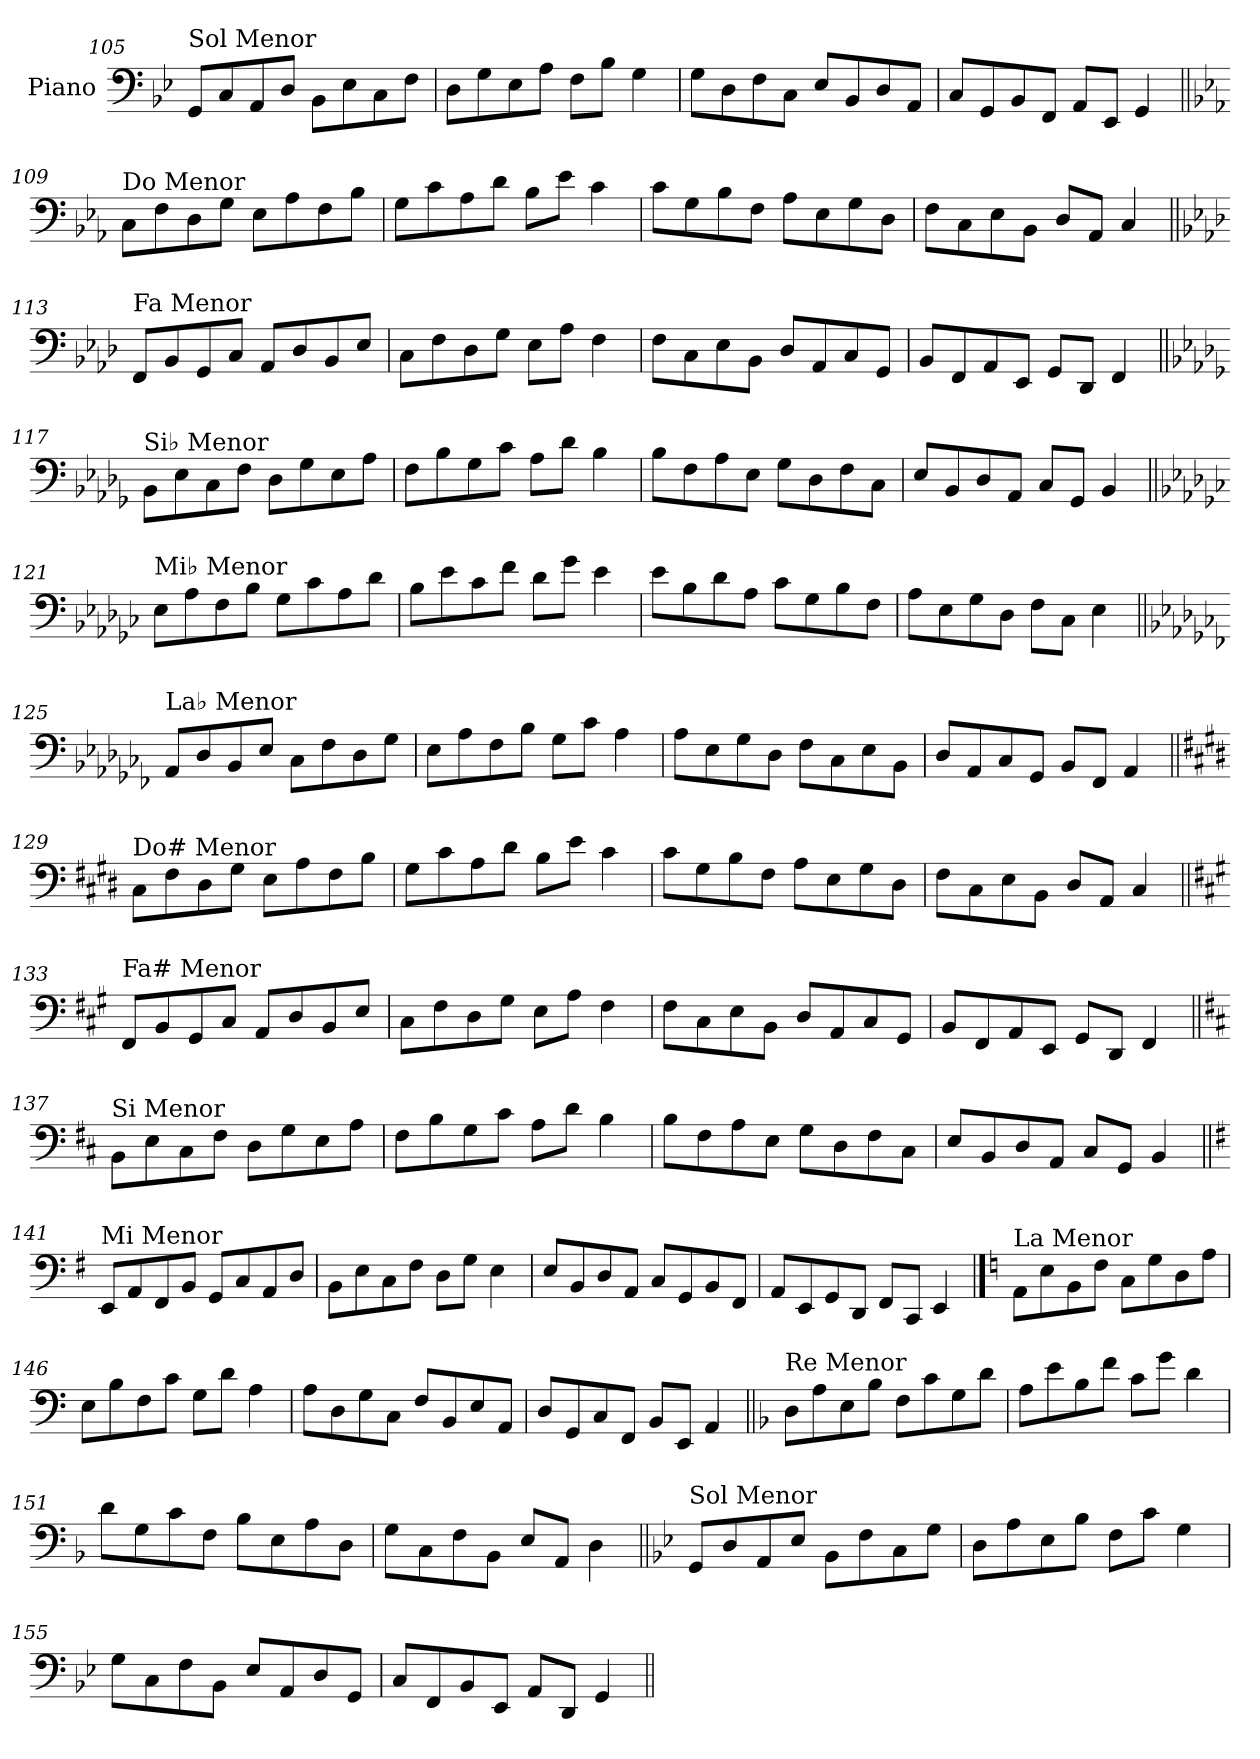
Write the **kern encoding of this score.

**kern
*part1
*staff1
*I"Piano
*I'Pno.
!!LO:LB:g=z
*clefF4
*k[b-e-]
=105
!LO:TX:a:t=Sol Menor
8GG/L
8C/
8AA/
8D/J
8BB-\L
8E-\
8C\
8F\J
=106
8D\L
8G\
8E-\
8A\J
8F\L
8B-\J
4G\
=107
8G\L
8D\
8F\
8C\J
8E-/L
8BB-/
8D/
8AA/J
=108
8C/L
8GG/
8BB-/
8FF/J
8AA/L
8EE-/J
4GG/
!!LO:LB:g=z
=109||
*k[b-e-a-]
!LO:TX:a:t=Do Menor
8C\L
8F\
8D\
8G\J
8E-\L
8A-\
8F\
8B-\J
=110
8G\L
8c\
8A-\
8d\J
8B-\L
8e-\J
4c\
=111
8c\L
8G\
8B-\
8F\J
8A-\L
8E-\
8G\
8D\J
=112
8F\L
8C\
8E-\
8BB-\J
8D/L
8AA-/J
4C/
!!LO:LB:g=z
=113||
*k[b-e-a-d-]
!LO:TX:a:t=Fa Menor
8FF/L
8BB-/
8GG/
8C/J
8AA-/L
8D-/
8BB-/
8E-/J
=114
8C\L
8F\
8D-\
8G\J
8E-\L
8A-\J
4F\
=115
8F\L
8C\
8E-\
8BB-\J
8D-/L
8AA-/
8C/
8GG/J
=116
8BB-/L
8FF/
8AA-/
8EE-/J
8GG/L
8DD-/J
4FF/
!!LO:LB:g=z
=117||
*k[b-e-a-d-g-]
!LO:TX:a:t=Si♭ Menor
8BB-\L
8E-\
8C\
8F\J
8D-\L
8G-\
8E-\
8A-\J
=118
8F\L
8B-\
8G-\
8c\J
8A-\L
8d-\J
4B-\
=119
8B-\L
8F\
8A-\
8E-\J
8G-\L
8D-\
8F\
8C\J
=120
8E-/L
8BB-/
8D-/
8AA-/J
8C/L
8GG-/J
4BB-/
!!LO:LB:g=z
=121||
*k[b-e-a-d-g-c-]
!LO:TX:a:t=Mi♭ Menor
8E-\L
8A-\
8F\
8B-\J
8G-\L
8c-\
8A-\
8d-\J
=122
8B-\L
8e-\
8c-\
8f\J
8d-\L
8g-\J
4e-\
=123
8e-\L
8B-\
8d-\
8A-\J
8c-\L
8G-\
8B-\
8F\J
=124
8A-\L
8E-\
8G-\
8D-\J
8F\L
8C-\J
4E-\
!!LO:LB:g=z
=125||
*k[b-e-a-d-g-c-f-]
!LO:TX:a:t=La♭ Menor
8AA-/L
8D-/
8BB-/
8E-/J
8C-\L
8F-\
8D-\
8G-\J
=126
8E-\L
8A-\
8F-\
8B-\J
8G-\L
8c-\J
4A-\
=127
8A-\L
8E-\
8G-\
8D-\J
8F-\L
8C-\
8E-\
8BB-\J
=128
8D-/L
8AA-/
8C-/
8GG-/J
8BB-/L
8FF-/J
4AA-/
!!LO:LB:g=z
=129||
*k[f#c#g#d#]
!LO:TX:a:t=Do# Menor
8C#\L
8F#\
8D#\
8G#\J
8E\L
8A\
8F#\
8B\J
=130
8G#\L
8c#\
8A\
8d#\J
8B\L
8e\J
4c#\
=131
8c#\L
8G#\
8B\
8F#\J
8A\L
8E\
8G#\
8D#\J
=132
8F#\L
8C#\
8E\
8BB\J
8D#/L
8AA/J
4C#/
!!LO:LB:g=z
=133||
*k[f#c#g#]
!LO:TX:a:t=Fa# Menor
8FF#/L
8BB/
8GG#/
8C#/J
8AA/L
8D/
8BB/
8E/J
=134
8C#\L
8F#\
8D\
8G#\J
8E\L
8A\J
4F#\
=135
8F#\L
8C#\
8E\
8BB\J
8D/L
8AA/
8C#/
8GG#/J
=136
8BB/L
8FF#/
8AA/
8EE/J
8GG#/L
8DD/J
4FF#/
!!LO:LB:g=z
=137||
*k[f#c#]
!LO:TX:a:t=Si Menor
8BB\L
8E\
8C#\
8F#\J
8D\L
8G\
8E\
8A\J
=138
8F#\L
8B\
8G\
8c#\J
8A\L
8d\J
4B\
=139
8B\L
8F#\
8A\
8E\J
8G\L
8D\
8F#\
8C#\J
=140
8E/L
8BB/
8D/
8AA/J
8C#/L
8GG/J
4BB/
!!LO:LB:g=z
=141||
*k[f#]
!LO:TX:a:t=Mi Menor
8EE/L
8AA/
8FF#/
8BB/J
8GG/L
8C/
8AA/
8D/J
=142
8BB\L
8E\
8C\
8F#\J
8D\L
8G\J
4E\
=143
8E/L
8BB/
8D/
8AA/J
8C/L
8GG/
8BB/
8FF#/J
=144
8AA/L
8EE/
8GG/
8DD/J
8FF#/L
8CC/J
4EE/
!!LO:PB:g=z
==145
*k[]
!LO:TX:a:t=La Menor
8AA\L
8E\
8BB\
8F\J
8C\L
8G\
8D\
8A\J
=146
8E\L
8B\
8F\
8c\J
8G\L
8d\J
4A\
=147
8A\L
8D\
8G\
8C\J
8F/L
8BB/
8E/
8AA/J
=148
8D/L
8GG/
8C/
8FF/J
8BB/L
8EE/J
4AA/
!!LO:LB:g=z
=149||
*k[b-]
!LO:TX:a:t=Re Menor
8D\L
8A\
8E\
8B-\J
8F\L
8c\
8G\
8d\J
=150
8A\L
8e\
8B-\
8f\J
8c\L
8g\J
4d\
=151
8d\L
8G\
8c\
8F\J
8B-\L
8E\
8A\
8D\J
=152
8G\L
8C\
8F\
8BB-\J
8E/L
8AA/J
4D\
!!LO:LB:g=z
=153||
*k[b-e-]
!LO:TX:a:t=Sol Menor
8GG/L
8D/
8AA/
8E-/J
8BB-\L
8F\
8C\
8G\J
=154
8D\L
8A\
8E-\
8B-\J
8F\L
8c\J
4G\
=155
8G\L
8C\
8F\
8BB-\J
8E-/L
8AA/
8D/
8GG/J
=156
8C/L
8FF/
8BB-/
8EE-/J
8AA/L
8DD/J
4GG/
=||
*-
